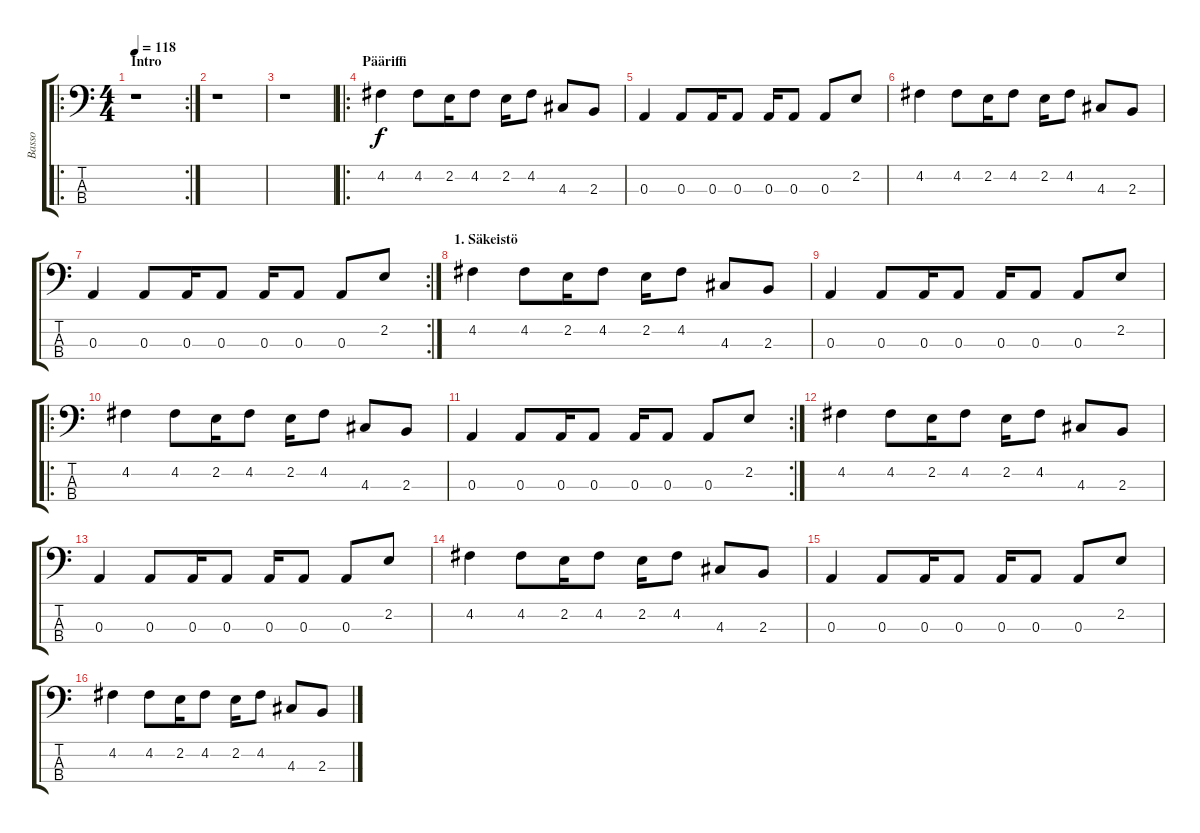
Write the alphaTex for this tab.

\track ("Basso" "Basso") {instrument electricbasspick}
\staff {score tabs}
\tuning (G2 D2 A1 E1) {hide}
\ro
\rc 2
\ts (4 4)
\section ("" "Intro")
\tempo 118
\clef f4
\ks c
r.1{dy f instrument electricbasspick} |
r.1 |
r.1 |
\ro
\section ("" "Pääriffi")
4.2.4 4.2.8 2.2.16 4.2.8 2.2.16 4.2.8 4.3.8 2.3.8 |
0.3.4 0.3.8 0.3.16 0.3.8 0.3.16 0.3.8 0.3.8 2.2.8 |
4.2.4 4.2.8 2.2.16 4.2.8 2.2.16 4.2.8 4.3.8 2.3.8 |
\rc 2
0.3.4 0.3.8 0.3.16 0.3.8 0.3.16 0.3.8 0.3.8 2.2.8 |
\section ("" "1. Säkeistö")
4.2.4 4.2.8 2.2.16 4.2.8 2.2.16 4.2.8 4.3.8 2.3.8 |
0.3.4 0.3.8 0.3.16 0.3.8 0.3.16 0.3.8 0.3.8 2.2.8 |
\ro
4.2.4 4.2.8 2.2.16 4.2.8 2.2.16 4.2.8 4.3.8 2.3.8 |
\rc 2
0.3.4 0.3.8 0.3.16 0.3.8 0.3.16 0.3.8 0.3.8 2.2.8 |
4.2.4 4.2.8 2.2.16 4.2.8 2.2.16 4.2.8 4.3.8 2.3.8 |
0.3.4 0.3.8 0.3.16 0.3.8 0.3.16 0.3.8 0.3.8 2.2.8 |
4.2.4 4.2.8 2.2.16 4.2.8 2.2.16 4.2.8 4.3.8 2.3.8 |
0.3.4 0.3.8 0.3.16 0.3.8 0.3.16 0.3.8 0.3.8 2.2.8 |
4.2.4 4.2.8 2.2.16 4.2.8 2.2.16 4.2.8 4.3.8 2.3.8
